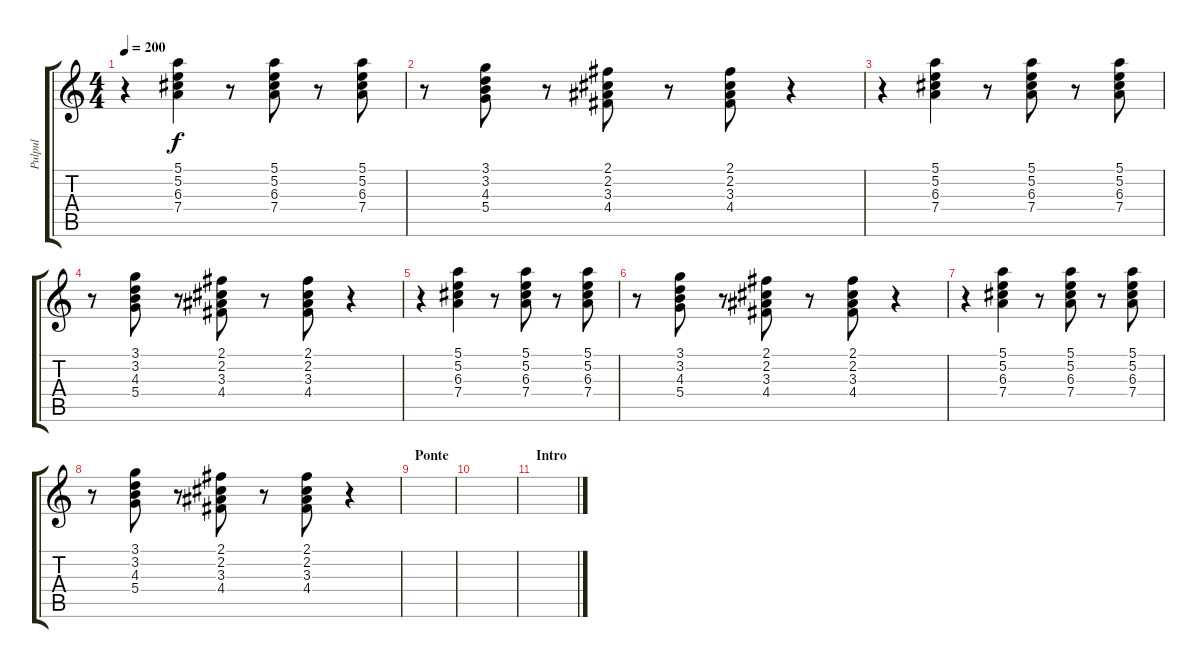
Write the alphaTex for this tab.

\track ("Pulpul" "Pulpul") {instrument electricguitarclean}
\staff {score tabs}
\tuning (E4 B3 G3 D3 A2 E2) {hide}
\ts (4 4)
\tempo 200
\clef g2
\ks c
r.4{dy f instrument electricguitarclean} (5.1 5.2 6.3 7.4).4 r.8 (5.1 5.2 6.3 7.4).8 r.8 (5.1 5.2 6.3 7.4).8 |
r.8 (3.1 3.2 4.3 5.4).8 r.8 (2.1 2.2 3.3 4.4).8 r.8 (2.1 2.2 3.3 4.4).8 r.4 |
r.4{instrument electricguitarclean} (5.1 5.2 6.3 7.4).4 r.8 (5.1 5.2 6.3 7.4).8 r.8 (5.1 5.2 6.3 7.4).8 |
r.8 (3.1 3.2 4.3 5.4).8 r.8 (2.1 2.2 3.3 4.4).8 r.8 (2.1 2.2 3.3 4.4).8 r.4 |
r.4{instrument electricguitarclean} (5.1 5.2 6.3 7.4).4 r.8 (5.1 5.2 6.3 7.4).8 r.8 (5.1 5.2 6.3 7.4).8 |
r.8 (3.1 3.2 4.3 5.4).8 r.8 (2.1 2.2 3.3 4.4).8 r.8 (2.1 2.2 3.3 4.4).8 r.4 |
r.4{instrument electricguitarclean} (5.1 5.2 6.3 7.4).4 r.8 (5.1 5.2 6.3 7.4).8 r.8 (5.1 5.2 6.3 7.4).8 |
r.8 (3.1 3.2 4.3 5.4).8 r.8 (2.1 2.2 3.3 4.4).8 r.8 (2.1 2.2 3.3 4.4).8 r.4 |
\section ("" "Ponte")
|
|
\section ("" "Intro")
